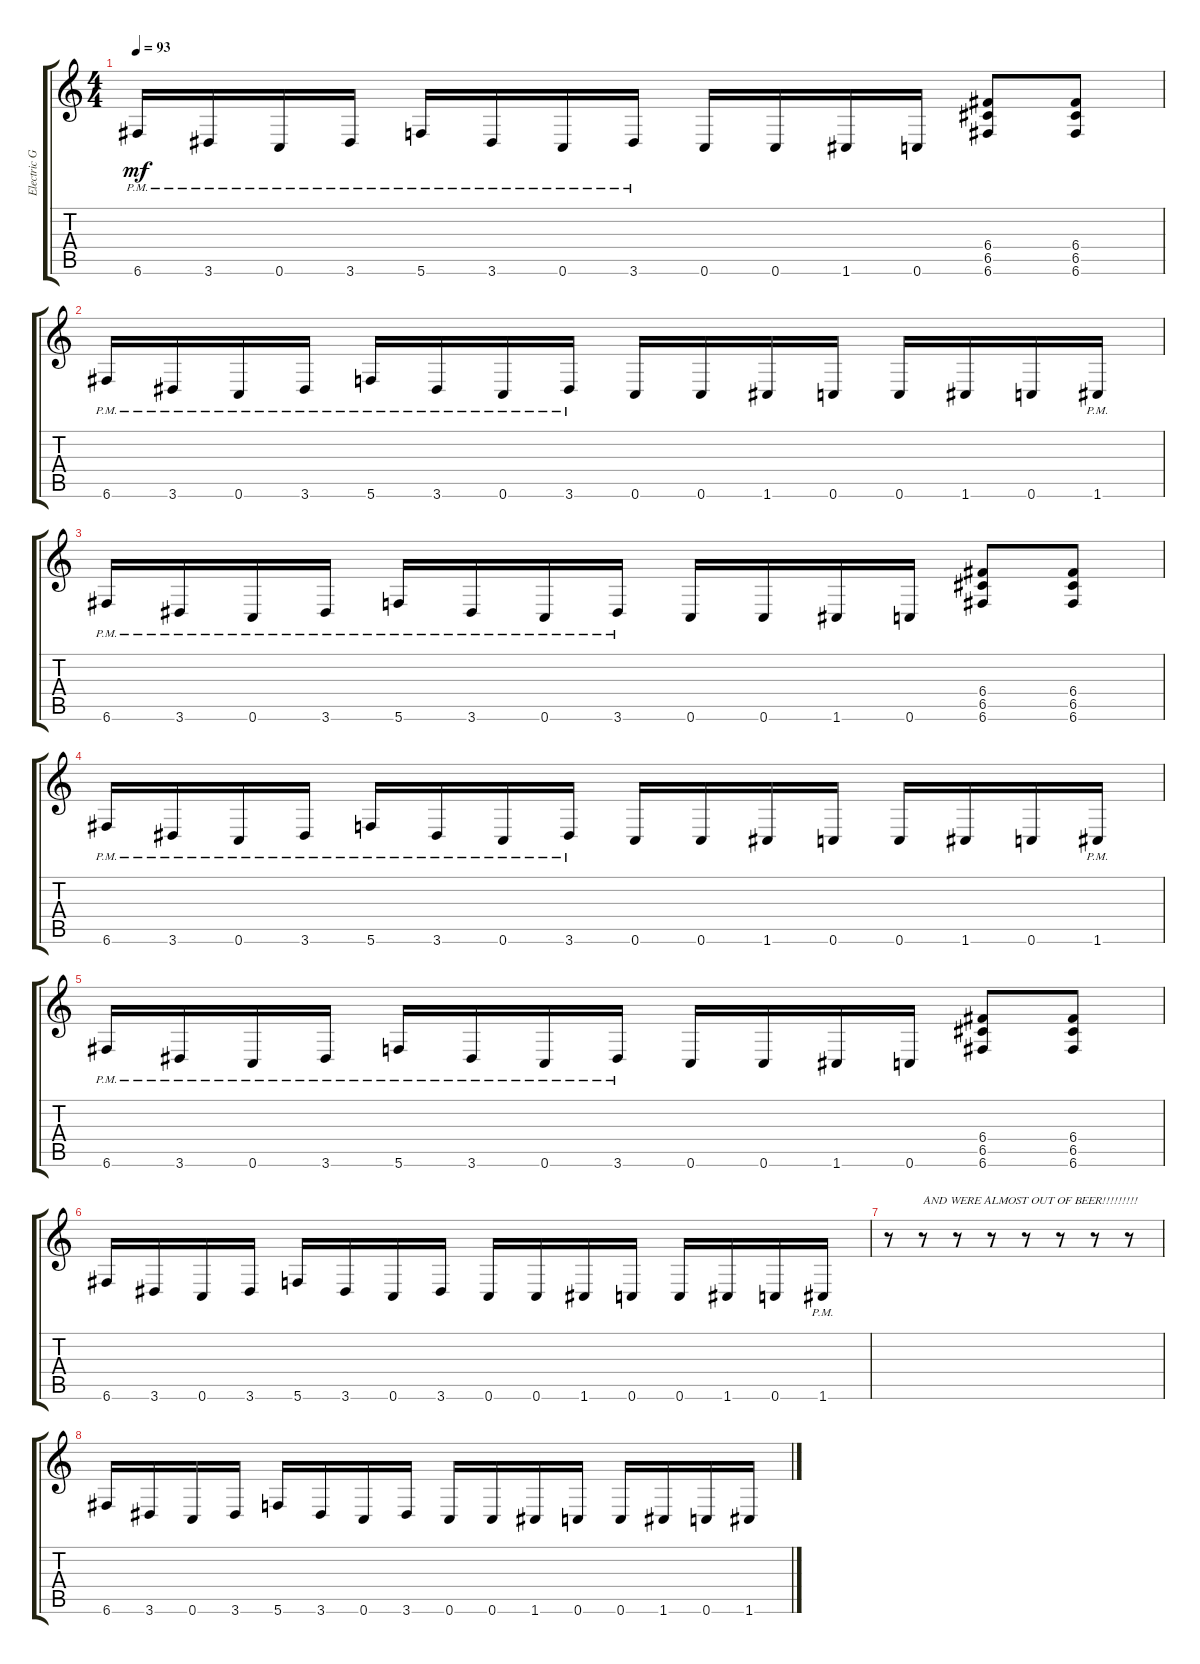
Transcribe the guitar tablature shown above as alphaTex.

\track ("Electric Guitar" "Electric G") {instrument distortionguitar}
\staff {score tabs}
\tuning (D4 A3 F3 C3 G2 C2) {hide}
\ts (4 4)
\tempo 93
\clef g2
\ks c
6.6{pm}.16{dy mf} 3.6{pm}.16 0.6{pm}.16 3.6{pm}.16 5.6{pm}.16 3.6{pm}.16 0.6{pm}.16 3.6{pm}.16 0.6.16 0.6.16 1.6.16 0.6.16 (6.4 6.5 6.6).8 (6.4 6.5 6.6).8 |
6.6{pm}.16 3.6{pm}.16 0.6{pm}.16 3.6{pm}.16 5.6{pm}.16 3.6{pm}.16 0.6{pm}.16 3.6{pm}.16 0.6.16 0.6.16 1.6.16 0.6.16 0.6.16 1.6.16 0.6.16 1.6{pm}.16 |
6.6{pm}.16 3.6{pm}.16 0.6{pm}.16 3.6{pm}.16 5.6{pm}.16 3.6{pm}.16 0.6{pm}.16 3.6{pm}.16 0.6.16 0.6.16 1.6.16 0.6.16 (6.4 6.5 6.6).8 (6.4 6.5 6.6).8 |
6.6{pm}.16 3.6{pm}.16 0.6{pm}.16 3.6{pm}.16 5.6{pm}.16 3.6{pm}.16 0.6{pm}.16 3.6{pm}.16 0.6.16 0.6.16 1.6.16 0.6.16 0.6.16 1.6.16 0.6.16 1.6{pm}.16 |
6.6{pm}.16 3.6{pm}.16 0.6{pm}.16 3.6{pm}.16 5.6{pm}.16 3.6{pm}.16 0.6{pm}.16 3.6{pm}.16 0.6.16 0.6.16 1.6.16 0.6.16 (6.4 6.5 6.6).8 (6.4 6.5 6.6).8 |
6.6.16 3.6.16 0.6.16 3.6.16 5.6.16 3.6.16 0.6.16 3.6.16 0.6.16 0.6.16 1.6.16 0.6.16 0.6.16 1.6.16 0.6.16 1.6{pm}.16 |
r.8 r.8{txt "AND WERE ALMOST OUT OF BEER!!!!!!!!!"} r.8 r.8 r.8 r.8 r.8 r.8 |
6.6.16 3.6.16 0.6.16 3.6.16 5.6.16 3.6.16 0.6.16 3.6.16 0.6.16 0.6.16 1.6.16 0.6.16 0.6.16 1.6.16 0.6.16 1.6.16
